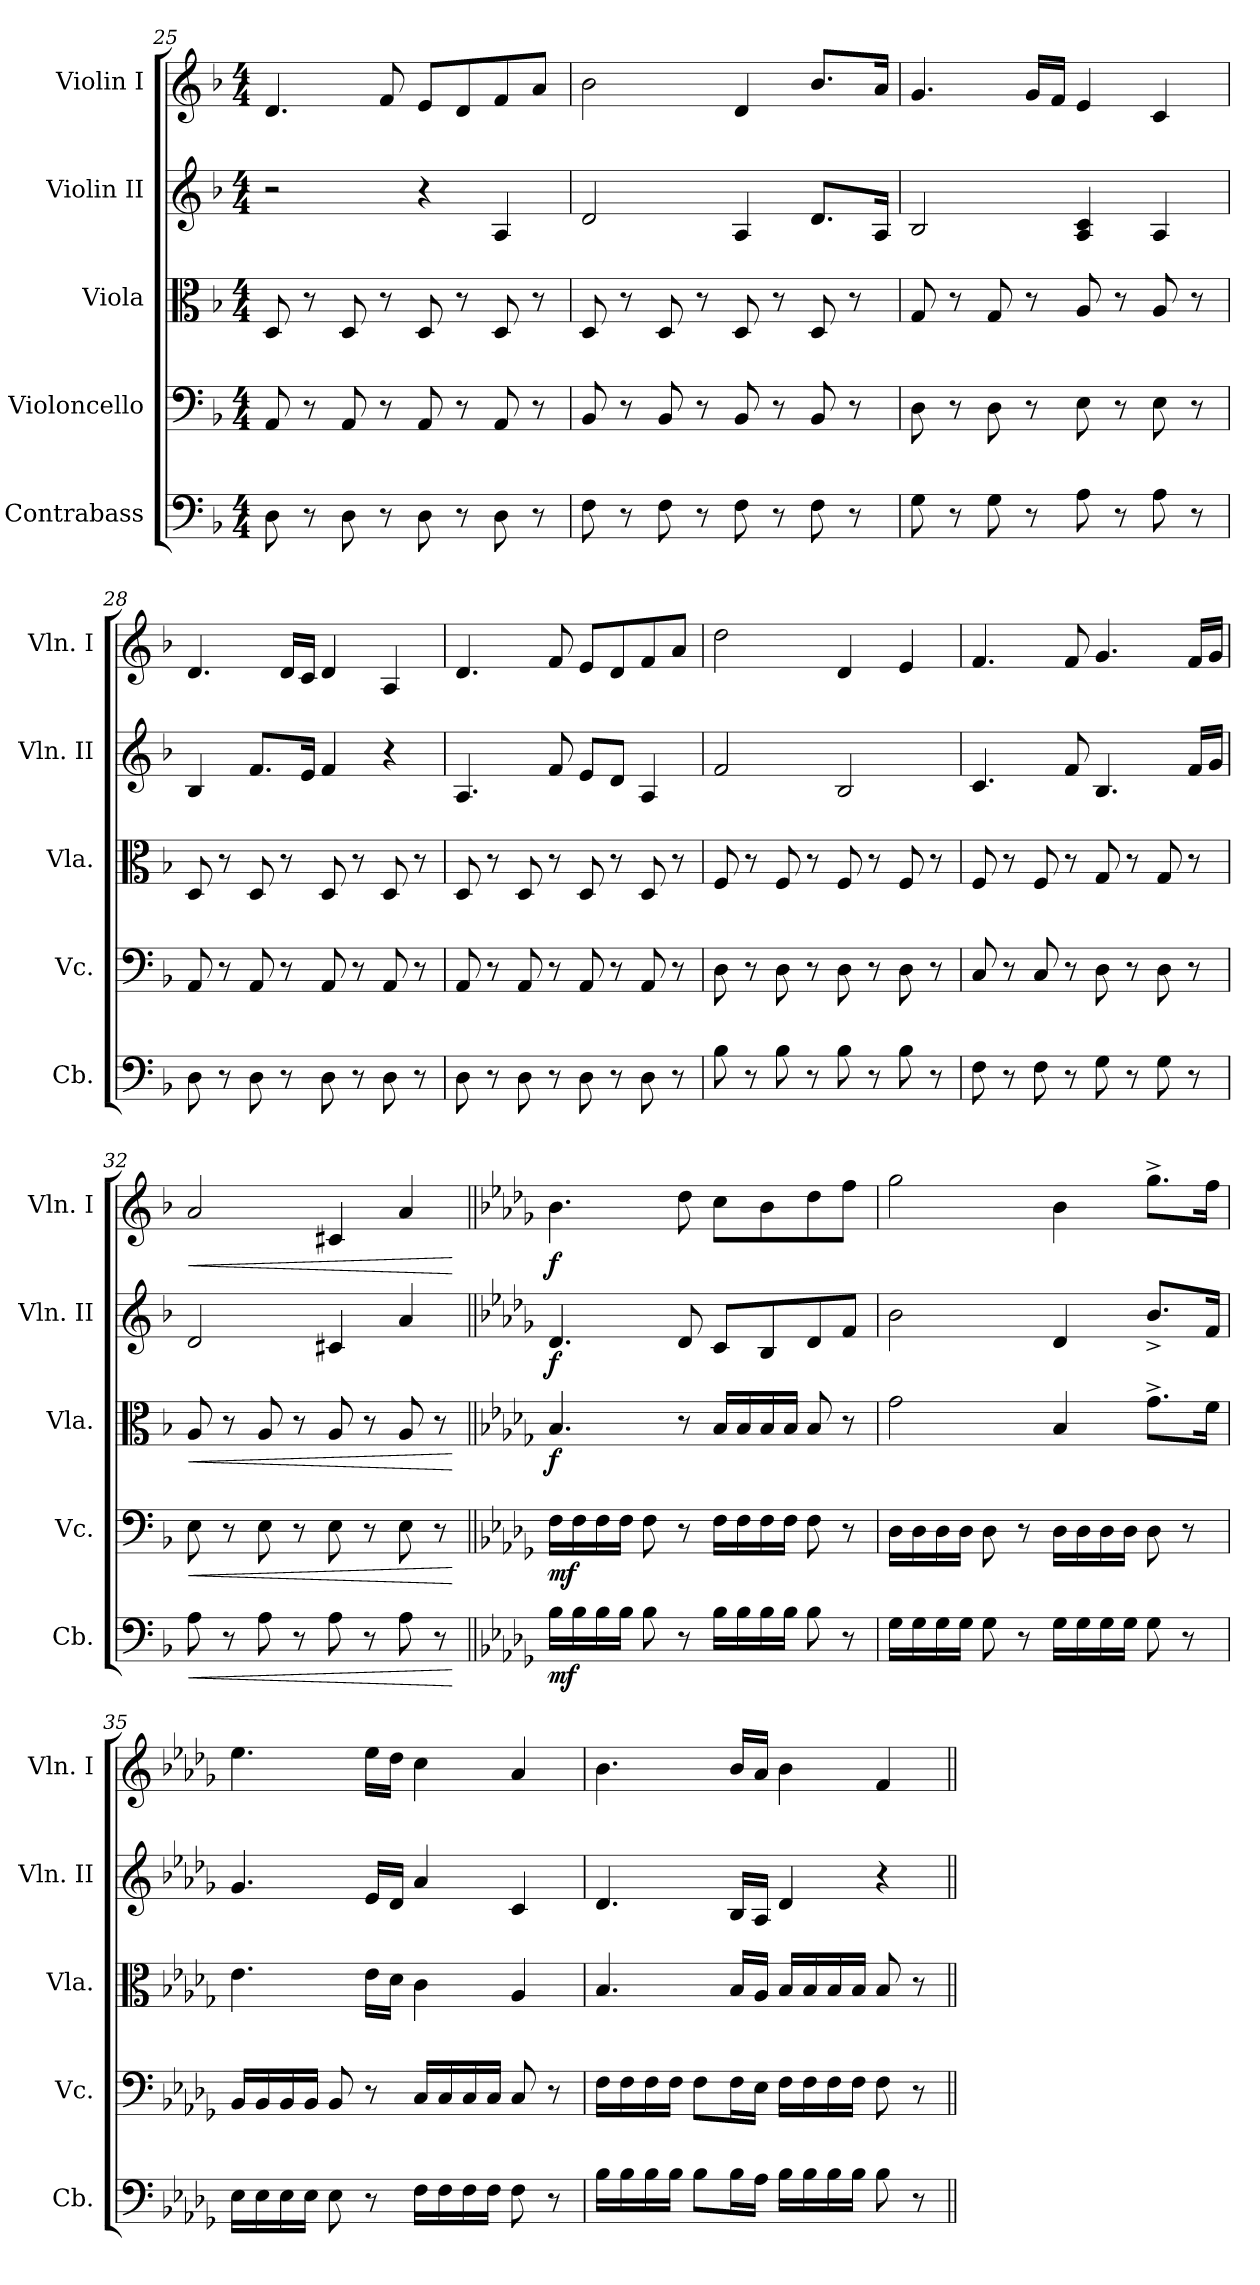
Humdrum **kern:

**kern	**dynam	**kern	**dynam	**kern	**dynam	**kern	**dynam	**kern	**dynam
*part5	*part5	*part4	*part4	*part3	*part3	*part2	*part2	*part1	*part1
*staff5	*staff5	*staff4	*staff4	*staff3	*staff3	*staff2	*staff2	*staff1	*staff1
*I"Contrabass	*	*I"Violoncello	*	*I"Viola	*	*I"Violin II	*	*I"Violin I	*
*I'Cb.	*	*I'Vc.	*	*I'Vla.	*	*I'Vln. II	*	*I'Vln. I	*
*clefF4	*	*clefF4	*	*clefC3	*	*clefG2	*	*clefG2	*
*ITrd7c12	*	*	*	*	*	*	*	*	*
*k[b-]	*	*k[b-]	*	*k[b-]	*	*k[b-]	*	*k[b-]	*
*M4/4	*	*M4/4	*	*M4/4	*	*M4/4	*	*M4/4	*
=25	=25	=25	=25	=25	=25	=25	=25	=25	=25
8DD\	.	8AA/	.	8D/	.	2r	.	4.d/	.
8r	.	8r	.	8r	.	.	.	.	.
8DD\	.	8AA/	.	8D/	.	.	.	.	.
8r	.	8r	.	8r	.	.	.	8f/	.
8DD\	.	8AA/	.	8D/	.	4r	.	8e/L	.
8r	.	8r	.	8r	.	.	.	8d/	.
8DD\	.	8AA/	.	8D/	.	4A/	.	8f/	.
8r	.	8r	.	8r	.	.	.	8a/J	.
!!LO:LB:g=z
=26	=26	=26	=26	=26	=26	=26	=26	=26	=26
8FF\	.	8BB-/	.	8D/	.	2d/	.	2b-\	.
8r	.	8r	.	8r	.	.	.	.	.
8FF\	.	8BB-/	.	8D/	.	.	.	.	.
8r	.	8r	.	8r	.	.	.	.	.
8FF\	.	8BB-/	.	8D/	.	4A/	.	4d/	.
8r	.	8r	.	8r	.	.	.	.	.
8FF\	.	8BB-/	.	8D/	.	8.d/L	.	8.b-/L	.
8r	.	8r	.	8r	.	.	.	.	.
.	.	.	.	.	.	16A/Jk	.	16a/Jk	.
=27	=27	=27	=27	=27	=27	=27	=27	=27	=27
8GG\	.	8D\	.	8G/	.	2B-/	.	4.g/	.
8r	.	8r	.	8r	.	.	.	.	.
8GG\	.	8D\	.	8G/	.	.	.	.	.
8r	.	8r	.	8r	.	.	.	16g/LL	.
.	.	.	.	.	.	.	.	16f/JJ	.
8AA\	.	8E\	.	8A/	.	4A/ 4c/	.	4e/	.
8r	.	8r	.	8r	.	.	.	.	.
8AA\	.	8E\	.	8A/	.	4A/	.	4c/	.
8r	.	8r	.	8r	.	.	.	.	.
=28	=28	=28	=28	=28	=28	=28	=28	=28	=28
8DD\	.	8AA/	.	8D/	.	4B-/	.	4.d/	.
8r	.	8r	.	8r	.	.	.	.	.
8DD\	.	8AA/	.	8D/	.	8.f/L	.	.	.
8r	.	8r	.	8r	.	.	.	16d/LL	.
.	.	.	.	.	.	16e/Jk	.	16c/JJ	.
8DD\	.	8AA/	.	8D/	.	4f/	.	4d/	.
8r	.	8r	.	8r	.	.	.	.	.
8DD\	.	8AA/	.	8D/	.	4r	.	4A/	.
8r	.	8r	.	8r	.	.	.	.	.
=29	=29	=29	=29	=29	=29	=29	=29	=29	=29
8DD\	.	8AA/	.	8D/	.	4.A/	.	4.d/	.
8r	.	8r	.	8r	.	.	.	.	.
8DD\	.	8AA/	.	8D/	.	.	.	.	.
8r	.	8r	.	8r	.	8f/	.	8f/	.
8DD\	.	8AA/	.	8D/	.	8e/L	.	8e/L	.
8r	.	8r	.	8r	.	8d/J	.	8d/	.
8DD\	.	8AA/	.	8D/	.	4A/	.	8f/	.
8r	.	8r	.	8r	.	.	.	8a/J	.
!!LO:PB:g=z
=30	=30	=30	=30	=30	=30	=30	=30	=30	=30
8BB-\	.	8D\	.	8F/	.	2f/	.	2dd\	.
8r	.	8r	.	8r	.	.	.	.	.
8BB-\	.	8D\	.	8F/	.	.	.	.	.
8r	.	8r	.	8r	.	.	.	.	.
8BB-\	.	8D\	.	8F/	.	2B-/	.	4d/	.
8r	.	8r	.	8r	.	.	.	.	.
8BB-\	.	8D\	.	8F/	.	.	.	4e/	.
8r	.	8r	.	8r	.	.	.	.	.
=31	=31	=31	=31	=31	=31	=31	=31	=31	=31
8FF\	.	8C/	.	8F/	.	4.c/	.	4.f/	.
8r	.	8r	.	8r	.	.	.	.	.
8FF\	.	8C/	.	8F/	.	.	.	.	.
8r	.	8r	.	8r	.	8f/	.	8f/	.
8GG\	.	8D\	.	8G/	.	4.B-/	.	4.g/	.
8r	.	8r	.	8r	.	.	.	.	.
8GG\	.	8D\	.	8G/	.	.	.	.	.
8r	.	8r	.	8r	.	16f/LL	.	16f/LL	.
.	.	.	.	.	.	16g/JJ	.	16g/JJ	.
=32	=32	=32	=32	=32	=32	=32	=32	=32	=32
!	!LO:HP:b	!	!LO:HP:b	!	!LO:HP:b	!	!	!	!LO:HP:b
8AA\	<	8E\	<	8A/	<	2d/	.	2a/	<
8r	.	8r	.	8r	.	.	.	.	.
8AA\	.	8E\	.	8A/	.	.	.	.	.
8r	.	8r	.	8r	.	.	.	.	.
8AA\	.	8E\	.	8A/	.	4c#X/	.	4c#X/	.
8r	.	8r	.	8r	.	.	.	.	.
8AA\	.	8E\	.	8A/	.	4a/	.	4a/	.
8r	.	8r	.	8r	.	.	.	.	.
.	[	.	[	.	[	.	.	.	[
!!LO:LB:g=z
=33||	=33||	=33||	=33||	=33||	=33||	=33||	=33||	=33||	=33||
*k[b-e-a-d-g-]	*	*k[b-e-a-d-g-]	*	*k[b-e-a-d-g-]	*	*k[b-e-a-d-g-]	*	*k[b-e-a-d-g-]	*
!	!LO:DY:b	!	!LO:DY:b	!	!LO:DY:b	!	!LO:DY:b	!	!LO:DY:b
16BB-\LL	mf	16F\LL	mf	4.B-/	f	4.d-/	f	4.b-\	f
16BB-\	.	16F\	.	.	.	.	.	.	.
16BB-\	.	16F\	.	.	.	.	.	.	.
16BB-\JJ	.	16F\JJ	.	.	.	.	.	.	.
8BB-\	.	8F\	.	.	.	.	.	.	.
8r	.	8r	.	8r	.	8d-/	.	8dd-\	.
16BB-\LL	.	16F\LL	.	16B-/LL	.	8c/L	.	8cc\L	.
16BB-\	.	16F\	.	16B-/	.	.	.	.	.
16BB-\	.	16F\	.	16B-/	.	8B-/	.	8b-\	.
16BB-\JJ	.	16F\JJ	.	16B-/JJ	.	.	.	.	.
8BB-\	.	8F\	.	8B-/	.	8d-/	.	8dd-\	.
8r	.	8r	.	8r	.	8f/J	.	8ff\J	.
=34	=34	=34	=34	=34	=34	=34	=34	=34	=34
16GG-\LL	.	16D-\LL	.	2g-\	.	2b-\	.	2gg-\	.
16GG-\	.	16D-\	.	.	.	.	.	.	.
16GG-\	.	16D-\	.	.	.	.	.	.	.
16GG-\JJ	.	16D-\JJ	.	.	.	.	.	.	.
8GG-\	.	8D-\	.	.	.	.	.	.	.
8r	.	8r	.	.	.	.	.	.	.
16GG-\LL	.	16D-\LL	.	4B-/	.	4d-/	.	4b-\	.
16GG-\	.	16D-\	.	.	.	.	.	.	.
16GG-\	.	16D-\	.	.	.	.	.	.	.
16GG-\JJ	.	16D-\JJ	.	.	.	.	.	.	.
8GG-\	.	8D-\	.	8.g-^\L	.	8.b-^/L	.	8.gg-^\L	.
8r	.	8r	.	.	.	.	.	.	.
.	.	.	.	16f\Jk	.	16f/Jk	.	16ff\Jk	.
=35	=35	=35	=35	=35	=35	=35	=35	=35	=35
16EE-\LL	.	16BB-/LL	.	4.e-\	.	4.g-/	.	4.ee-\	.
16EE-\	.	16BB-/	.	.	.	.	.	.	.
16EE-\	.	16BB-/	.	.	.	.	.	.	.
16EE-\JJ	.	16BB-/JJ	.	.	.	.	.	.	.
8EE-\	.	8BB-/	.	.	.	.	.	.	.
8r	.	8r	.	16e-\LL	.	16e-/LL	.	16ee-\LL	.
.	.	.	.	16d-\JJ	.	16d-/JJ	.	16dd-\JJ	.
16FF\LL	.	16C/LL	.	4c\	.	4a-/	.	4cc\	.
16FF\	.	16C/	.	.	.	.	.	.	.
16FF\	.	16C/	.	.	.	.	.	.	.
16FF\JJ	.	16C/JJ	.	.	.	.	.	.	.
8FF\	.	8C/	.	4A-/	.	4c/	.	4a-/	.
8r	.	8r	.	.	.	.	.	.	.
!!LO:PB:g=z
=36	=36	=36	=36	=36	=36	=36	=36	=36	=36
16BB-\LL	.	16F\LL	.	4.B-/	.	4.d-/	.	4.b-\	.
16BB-\	.	16F\	.	.	.	.	.	.	.
16BB-\	.	16F\	.	.	.	.	.	.	.
16BB-\JJ	.	16F\JJ	.	.	.	.	.	.	.
8BB-\L	.	8F\L	.	.	.	.	.	.	.
16BB-\L	.	16F\L	.	16B-/LL	.	16B-/LL	.	16b-/LL	.
16AA-\JJ	.	16E-\JJ	.	16A-/JJ	.	16A-/JJ	.	16a-/JJ	.
16BB-\LL	.	16F\LL	.	16B-/LL	.	4d-/	.	4b-\	.
16BB-\	.	16F\	.	16B-/	.	.	.	.	.
16BB-\	.	16F\	.	16B-/	.	.	.	.	.
16BB-\JJ	.	16F\JJ	.	16B-/JJ	.	.	.	.	.
8BB-\	.	8F\	.	8B-/	.	4r	.	4f/	.
8r	.	8r	.	8r	.	.	.	.	.
=||	=||	=||	=||	=||	=||	=||	=||	=||	=||
*-	*-	*-	*-	*-	*-	*-	*-	*-	*-
